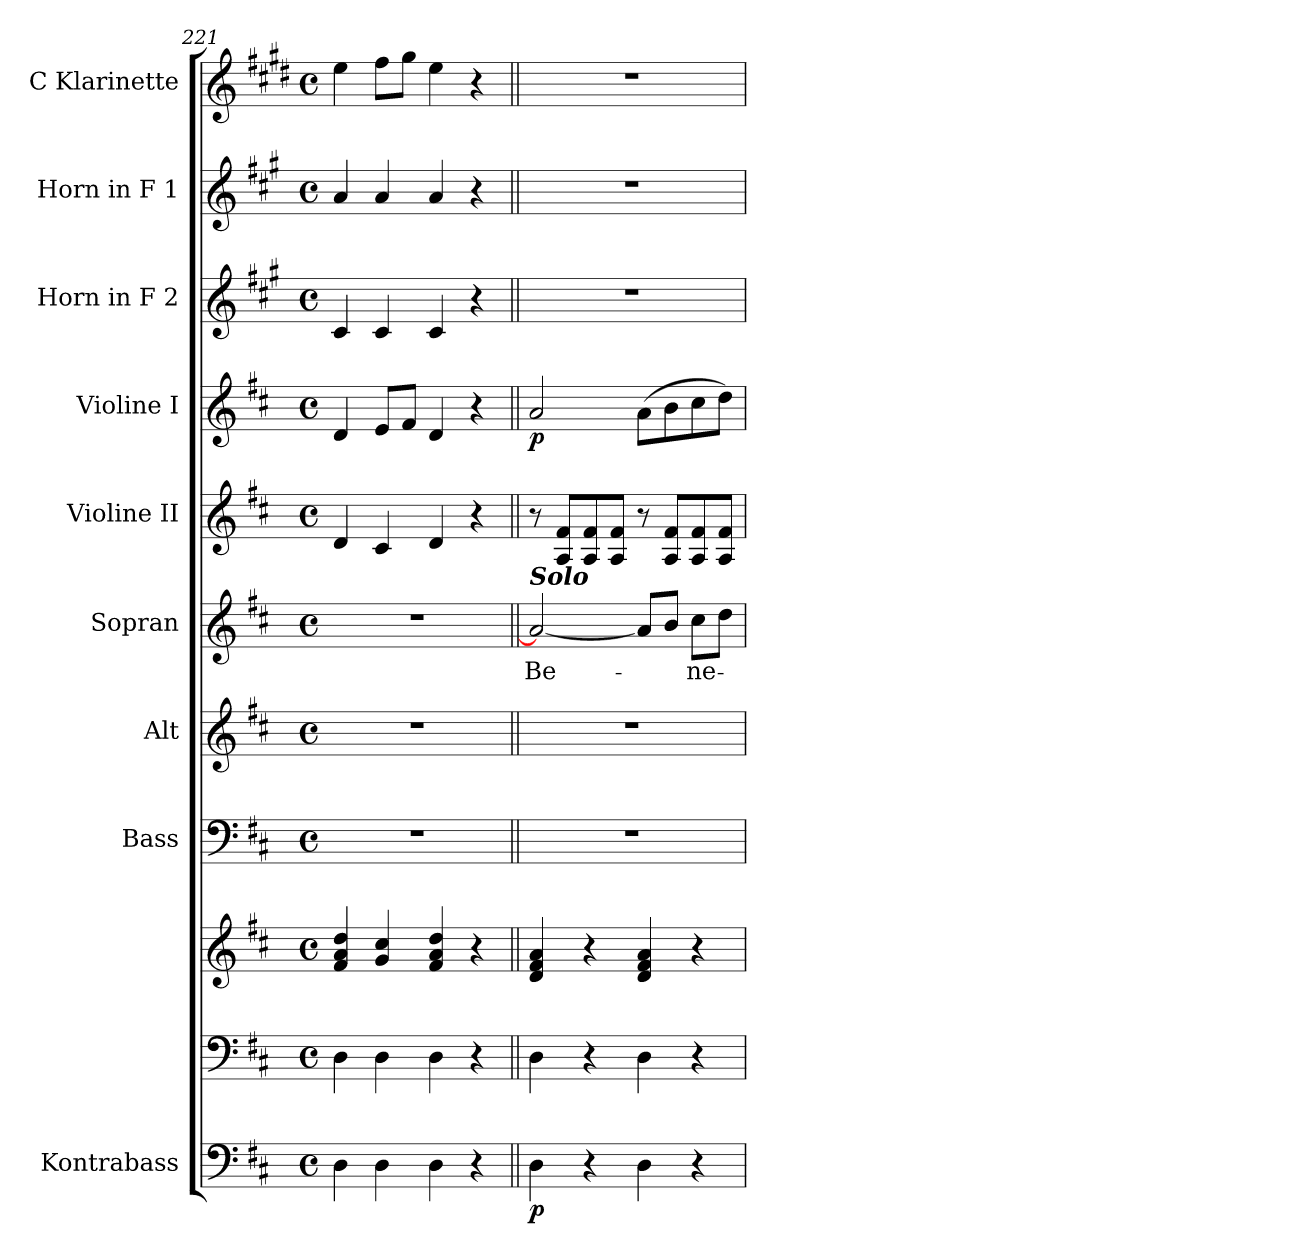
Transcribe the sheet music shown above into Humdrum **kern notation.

**kern	**dynam	**kern	**kern	**kern	**kern	**kern	**text	**kern	**kern	**dynam	**kern	**kern	**kern
*part10	*part10	*part9	*part9	*part8	*part7	*part6	*part6	*part5	*part4	*part4	*part3	*part2	*part1
*staff11	*staff11	*staff10	*staff9	*staff8	*staff7	*staff6	*staff6	*staff5	*staff4	*staff4	*staff3	*staff2	*staff1
*I"Kontrabass	*	*	*	*I"Bass	*I"Alt	*I"Sopran	*	*I"Violine II	*I"Violine I	*	*I"Horn in F 2	*I"Horn in F 1	*I"C Klarinette
*I'Kb.	*	*	*	*I'B.	*I'A.	*I'S.	*	*I'Vl. II	*I'Vl. I	*	*	*	*I'Kl.
*clefF4	*	*clefF4	*clefG2	*clefF4	*clefG2	*clefG2	*	*clefG2	*clefG2	*	*clefG2	*clefG2	*clefG2
*ITrd7c12	*	*	*	*	*	*	*	*	*	*	*ITrd4c7	*ITrd4c7	*ITrd1c2
*k[f#c#]	*	*k[f#c#]	*k[f#c#]	*k[f#c#]	*k[f#c#]	*k[f#c#]	*	*k[f#c#]	*k[f#c#]	*	*k[f#c#]	*k[f#c#]	*k[f#c#]
*D:	*	*D:	*D:	*D:	*D:	*D:	*	*D:	*D:	*	*D:	*D:	*D:
*M4/4	*	*M4/4	*M4/4	*M4/4	*M4/4	*M4/4	*	*M4/4	*M4/4	*	*M4/4	*M4/4	*M4/4
*met(c)	*	*met(c)	*met(c)	*met(c)	*met(c)	*met(c)	*	*met(c)	*met(c)	*	*met(c)	*met(c)	*met(c)
=221	=221	=221	=221	=221	=221	=221	=221	=221	=221	=221	=221	=221	=221
4DD\	.	4D\	4f#/ 4a/ 4dd/	1r	1r	1r	.	4d/	4d/	.	4F#/	4d/	4dd\
4DD\	.	4D\	4g/ 4cc#/	.	.	.	.	4c#/	8e/L	.	4F#/	4d/	8ee\L
.	.	.	.	.	.	.	.	.	8f#/J	.	.	.	8ff#\J
4DD\	.	4D\	4f#/ 4a/ 4dd/	.	.	.	.	4d/	4d/	.	4F#/	4d/	4dd\
4r	.	4r	4r	.	.	.	.	4r	4r	.	4r	4r	4r
!!LO:PB:g=z
=222||	=222||	=222||	=222||	=222||	=222||	=222||	=222||	=222||	=222||	=222||	=222||	=222||	=222||
!	!	!	!	!	!	!LO:TX:a:Bi:t=Solo	!	!	!	!	!	!	!
!	!LO:DY:b	!	!	!	!	!	!LO:LY:b	!	!	!LO:DY:b	!	!	!
4DD\	p	4D\	4d/ 4f#/ 4a/	1r	1r	2a/_	Be-	8r	2a/	p	1r	1r	1r
.	.	.	.	.	.	.	.	8A/ 8f#/L	.	.	.	.	.
4r	.	4r	4r	.	.	.	.	8A/ 8f#/	.	.	.	.	.
.	.	.	.	.	.	.	.	8A/ 8f#/J	.	.	.	.	.
4DD\	.	4D\	4d/ 4f#/ 4a/	.	.	8a/L]	.	8r	(>8a\L	.	.	.	.
.	.	.	.	.	.	8b/J	.	8A/ 8f#/L	8b\	.	.	.	.
!	!	!	!	!	!	!	!LO:LY:b	!	!	!	!	!	!
4r	.	4r	4r	.	.	8cc#\L	-ne-	8A/ 8f#/	8cc#\	.	.	.	.
.	.	.	.	.	.	8dd\J	.	8A/ 8f#/J	8dd\J)	.	.	.	.
=	=	=	=	=	=	=	=	=	=	=	=	=	=
*-	*-	*-	*-	*-	*-	*-	*-	*-	*-	*-	*-	*-	*-
